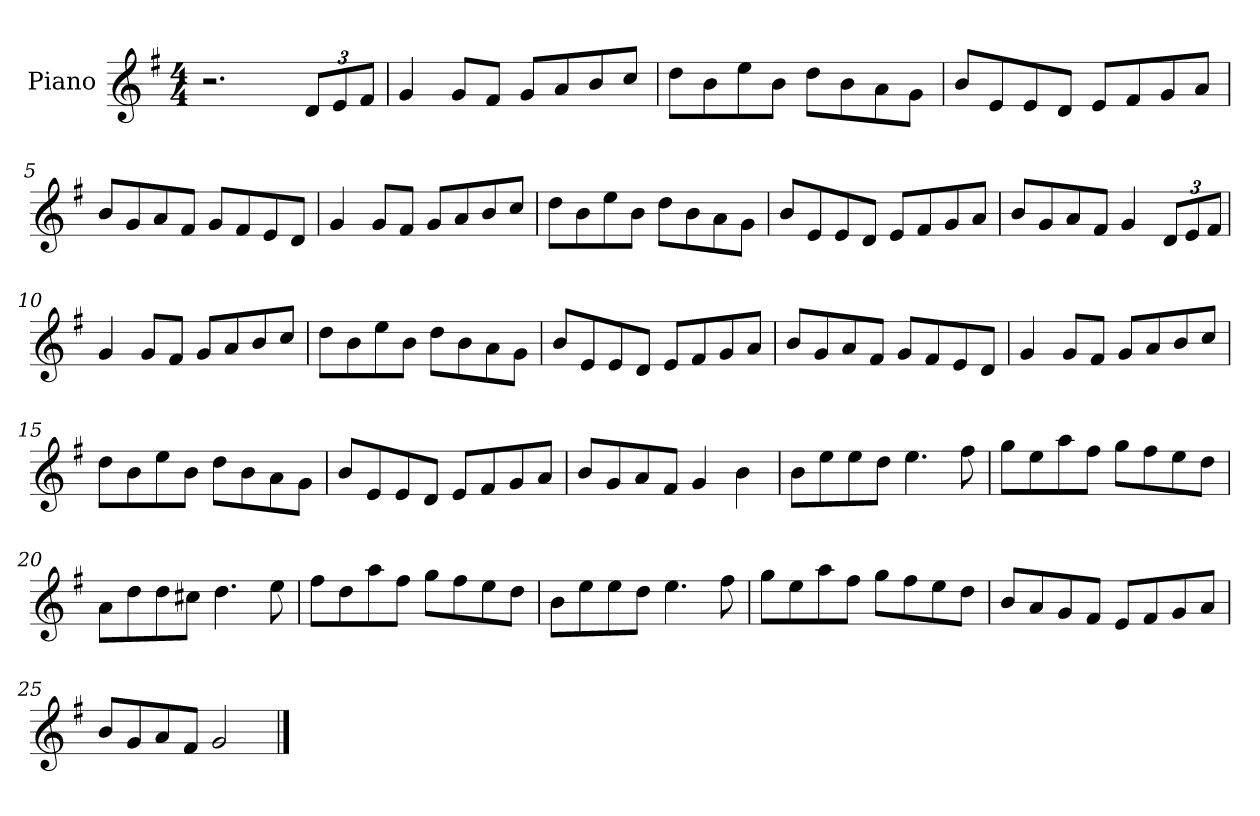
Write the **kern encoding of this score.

**kern
*part1
*staff1
*I"Piano
*I'Pno
*clefG2
*k[f#]
*M4/4
=1
2.r
*Xbrackettup
12d/L
12e/
12f#/J
=2
4g/
8g/L
8f#/J
8g/L
8a/
8b/
8cc/J
=3
8dd\L
8b\
8ee\
8b\J
8dd\L
8b\
8a\
8g\J
=4
8b/L
8e/
8e/
8d/J
8e/L
8f#/
8g/
8a/J
=5
8b/L
8g/
8a/
8f#/J
8g/L
8f#/
8e/
8d/J
=6
4g/
8g/L
8f#/J
8g/L
8a/
8b/
8cc/J
=7
8dd\L
8b\
8ee\
8b\J
8dd\L
8b\
8a\
8g\J
=8
8b/L
8e/
8e/
8d/J
8e/L
8f#/
8g/
8a/J
=9
8b/L
8g/
8a/
8f#/J
4g/
12d/L
12e/
12f#/J
=10
4g/
8g/L
8f#/J
8g/L
8a/
8b/
8cc/J
=11
8dd\L
8b\
8ee\
8b\J
8dd\L
8b\
8a\
8g\J
=12
8b/L
8e/
8e/
8d/J
8e/L
8f#/
8g/
8a/J
=13
8b/L
8g/
8a/
8f#/J
8g/L
8f#/
8e/
8d/J
=14
4g/
8g/L
8f#/J
8g/L
8a/
8b/
8cc/J
=15
8dd\L
8b\
8ee\
8b\J
8dd\L
8b\
8a\
8g\J
=16
8b/L
8e/
8e/
8d/J
8e/L
8f#/
8g/
8a/J
=17
8b/L
8g/
8a/
8f#/J
4g/
4b\
=18
8b\L
8ee\
8ee\
8dd\J
4.ee\
8ff#\
=19
8gg\L
8ee\
8aa\
8ff#\J
8gg\L
8ff#\
8ee\
8dd\J
=20
8a\L
8dd\
8dd\
8cc#X\J
4.dd\
8ee\
=21
8ff#\L
8dd\
8aa\
8ff#\J
8gg\L
8ff#\
8ee\
8dd\J
=22
8b\L
8ee\
8ee\
8dd\J
4.ee\
8ff#\
=23
8gg\L
8ee\
8aa\
8ff#\J
8gg\L
8ff#\
8ee\
8dd\J
=24
8b/L
8a/
8g/
8f#/J
8e/L
8f#/
8g/
8a/J
=25
8b/L
8g/
8a/
8f#/J
2g/
==
*-
